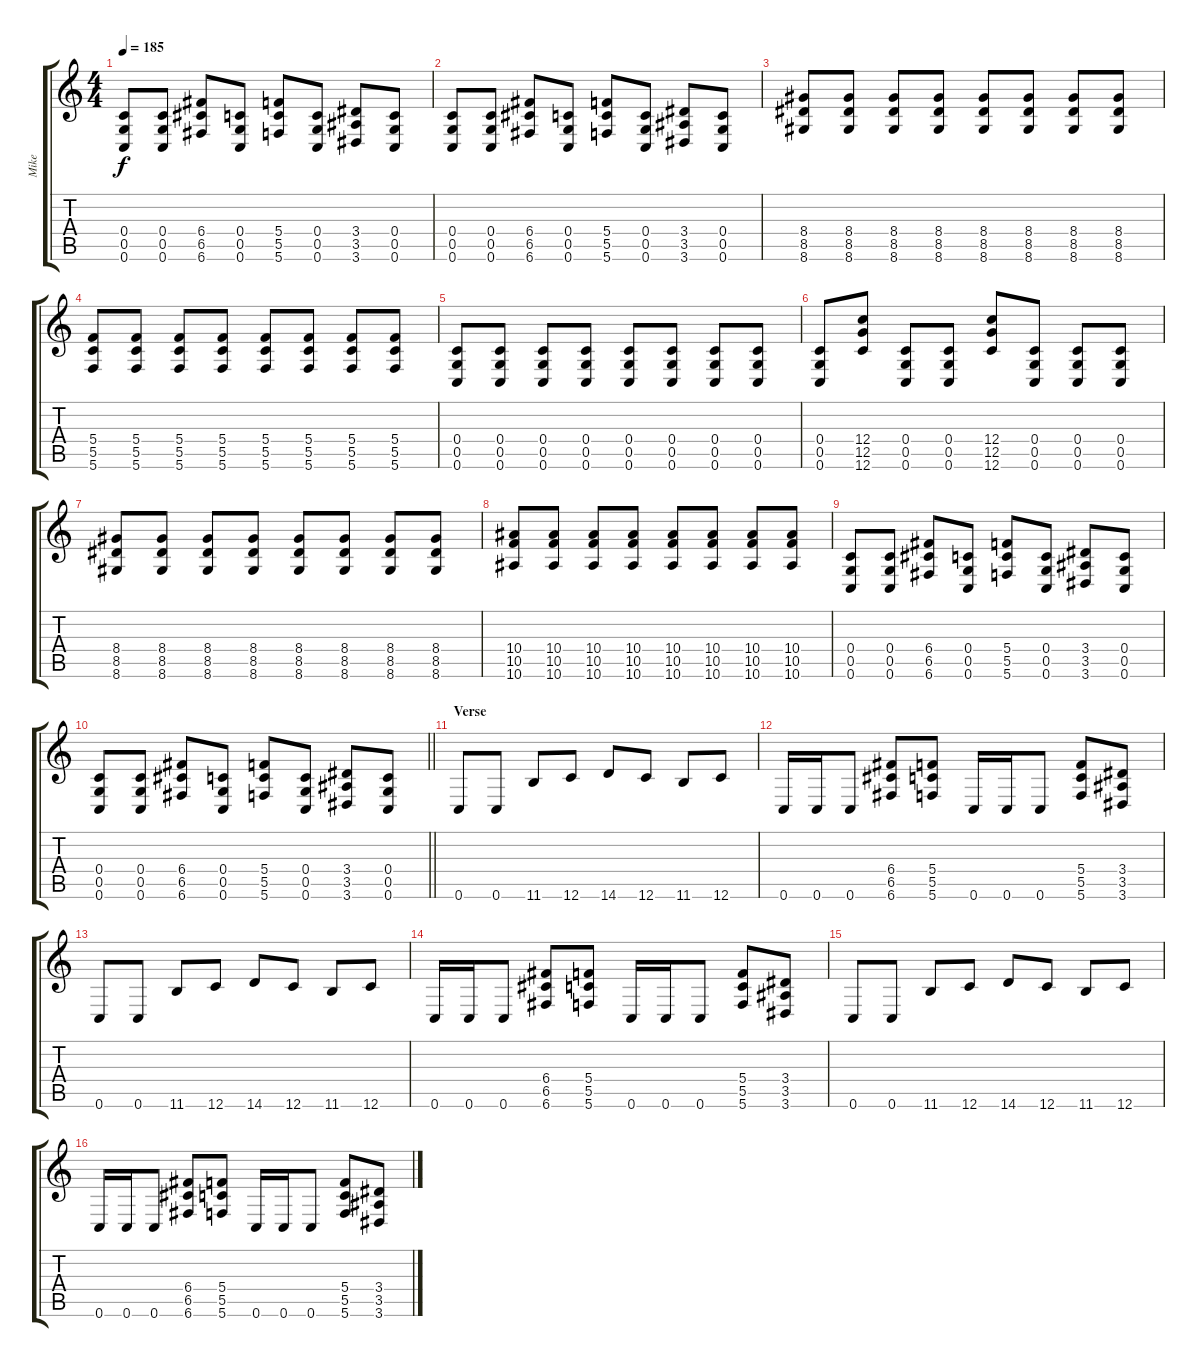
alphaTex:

\track ("Mike" "Mike") {instrument distortionguitar}
\staff {score tabs}
\tuning (D4 A3 F3 C3 G2 C2) {hide}
\ts (4 4)
\tempo 185
\clef g2
\ks c
(0.4 0.5 0.6).8{dy f} (0.4 0.5 0.6).8 (6.4 6.5 6.6).8 (0.4 0.5 0.6).8 (5.4 5.5 5.6).8 (0.4 0.5 0.6).8 (3.4 3.5 3.6).8 (0.4 0.5 0.6).8 |
(0.4 0.5 0.6).8 (0.4 0.5 0.6).8 (6.4 6.5 6.6).8 (0.4 0.5 0.6).8 (5.4 5.5 5.6).8 (0.4 0.5 0.6).8 (3.4 3.5 3.6).8 (0.4 0.5 0.6).8 |
(8.4 8.5 8.6).8 (8.4 8.5 8.6).8 (8.4 8.5 8.6).8 (8.4 8.5 8.6).8 (8.4 8.5 8.6).8 (8.4 8.5 8.6).8 (8.4 8.5 8.6).8 (8.4 8.5 8.6).8 |
(5.4 5.5 5.6).8 (5.4 5.5 5.6).8 (5.4 5.5 5.6).8 (5.4 5.5 5.6).8 (5.4 5.5 5.6).8 (5.4 5.5 5.6).8 (5.4 5.5 5.6).8 (5.4 5.5 5.6).8 |
(0.4 0.5 0.6).8 (0.4 0.5 0.6).8 (0.4 0.5 0.6).8 (0.4 0.5 0.6).8 (0.4 0.5 0.6).8 (0.4 0.5 0.6).8 (0.4 0.5 0.6).8 (0.4 0.5 0.6).8 |
(0.4 0.5 0.6).8 (12.4 12.5 12.6).8 (0.4 0.5 0.6).8 (0.4 0.5 0.6).8 (12.4 12.5 12.6).8 (0.4 0.5 0.6).8 (0.4 0.5 0.6).8 (0.4 0.5 0.6).8 |
(8.4 8.5 8.6).8 (8.4 8.5 8.6).8 (8.4 8.5 8.6).8 (8.4 8.5 8.6).8 (8.4 8.5 8.6).8 (8.4 8.5 8.6).8 (8.4 8.5 8.6).8 (8.4 8.5 8.6).8 |
(10.4 10.5 10.6).8 (10.4 10.5 10.6).8 (10.4 10.5 10.6).8 (10.4 10.5 10.6).8 (10.4 10.5 10.6).8 (10.4 10.5 10.6).8 (10.4 10.5 10.6).8 (10.4 10.5 10.6).8 |
(0.4 0.5 0.6).8 (0.4 0.5 0.6).8 (6.4 6.5 6.6).8 (0.4 0.5 0.6).8 (5.4 5.5 5.6).8 (0.4 0.5 0.6).8 (3.4 3.5 3.6).8 (0.4 0.5 0.6).8 |
\barLineRight lightlight
(0.4 0.5 0.6).8 (0.4 0.5 0.6).8 (6.4 6.5 6.6).8 (0.4 0.5 0.6).8 (5.4 5.5 5.6).8 (0.4 0.5 0.6).8 (3.4 3.5 3.6).8 (0.4 0.5 0.6).8 |
\section ("" "Verse")
0.6.8 0.6.8 11.6.8 12.6.8 14.6.8 12.6.8 11.6.8 12.6.8 |
0.6.16 0.6.16 0.6.8 (6.4 6.5 6.6).8 (5.4 5.5 5.6).8 0.6.16 0.6.16 0.6.8 (5.4 5.5 5.6).8 (3.4 3.5 3.6).8 |
0.6.8 0.6.8 11.6.8 12.6.8 14.6.8 12.6.8 11.6.8 12.6.8 |
0.6.16 0.6.16 0.6.8 (6.4 6.5 6.6).8 (5.4 5.5 5.6).8 0.6.16 0.6.16 0.6.8 (5.4 5.5 5.6).8 (3.4 3.5 3.6).8 |
0.6.8 0.6.8 11.6.8 12.6.8 14.6.8 12.6.8 11.6.8 12.6.8 |
0.6.16 0.6.16 0.6.8 (6.4 6.5 6.6).8 (5.4 5.5 5.6).8 0.6.16 0.6.16 0.6.8 (5.4 5.5 5.6).8 (3.4 3.5 3.6).8
